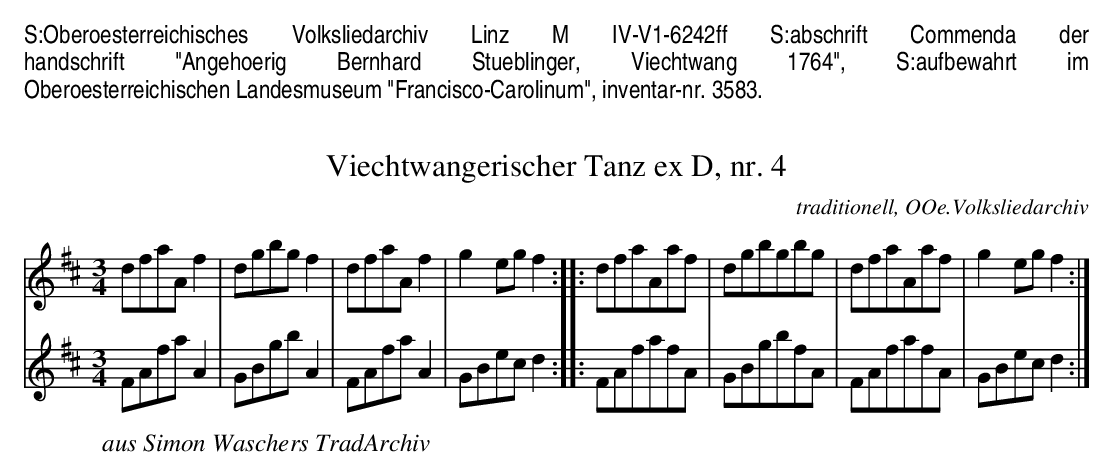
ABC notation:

X:1
T:Viechtwangerischer Tanz ex D, nr. 4
C:traditionell, OOe.Volksliedarchiv
%%textfont Helvetica-Narrow 10pt
%%begintext align
S:Oberoesterreichisches Volksliedarchiv Linz M IV-V1-6242ff
S:abschrift Commenda der handschrift "Angehoerig Bernhard Stueblinger, Viechtwang 1764",
S:aufbewahrt im Oberoesterreichischen Landesmuseum "Francisco-Carolinum", inventar-nr. 3583.
%%endtext
M:3/4
L:1/8
K:D
V:1
dfaAf2 |dgbgf2 | dfaAf2 | g2egf2 :||:\
dfaAaf |dgbgbg | dfaAaf | g2egf2 :|
V:2
FAfaA2 |GBgbA2 | FAfaA2 | GBecd2 :||:\
FAfafA |GBgbfA | FAfafA | GBecd2 :|
W:aus Simon Waschers TradArchiv
